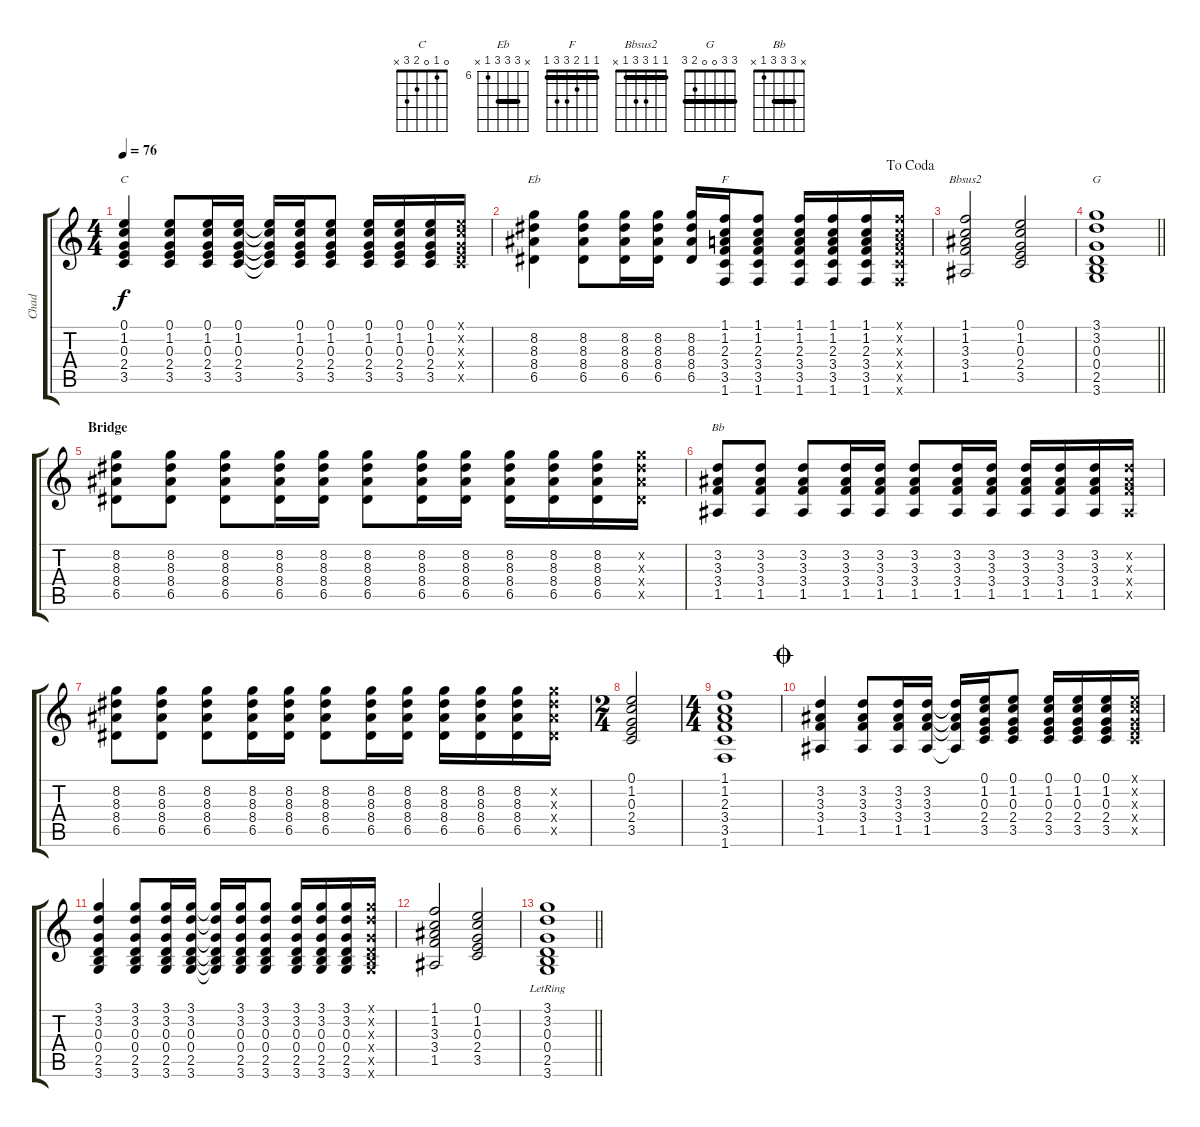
\track ("Chad" "Chad") {instrument acousticguitarsteel}
\staff {score tabs}
\tuning (E4 B3 G3 D3 A2 E2) {hide}
\chord ("C" 0 1 0 2 3 x)
\chord ("Eb" x 8 8 8 6 x) {firstfret 6 barre 8}
\chord ("F" 1 1 2 3 3 1) {barre 1}
\chord ("Bbsus2" 1 1 3 3 1 x) {barre 1}
\chord ("G" 3 3 0 0 2 3) {barre 3}
\chord ("Bb" x 3 3 3 1 x) {barre 3}
\ts (4 4)
\tempo 76
\clef g2
\ks c
(0.1 1.2 0.3 2.4 3.5).4{ch "C" dy f} (0.1 1.2 0.3 2.4 3.5).8 (0.1 1.2 0.3 2.4 3.5).16 (0.1 1.2 0.3 2.4 3.5).16 (0.1{t} 1.2{t} 0.3{t} 2.4{t} 3.5{t}).16 (0.1 1.2 0.3 2.4 3.5).16 (0.1 1.2 0.3 2.4 3.5).8 (0.1 1.2 0.3 2.4 3.5).16 (0.1 1.2 0.3 2.4 3.5).16 (0.1 1.2 0.3 2.4 3.5).16 (0.1{x} 1.2{x} 0.3{x} 2.4{x} 3.5{x}).16 |
\jump dacoda
(8.2 8.3 8.4 6.5).4{ch "Eb"} (8.2 8.3 8.4 6.5).8 (8.2 8.3 8.4 6.5).16 (8.2 8.3 8.4 6.5).16 (8.2 8.3 8.4 6.5).16 (1.1 1.2 2.3 3.4 3.5 1.6).16{ch "F"} (1.1 1.2 2.3 3.4 3.5 1.6).8 (1.1 1.2 2.3 3.4 3.5 1.6).16 (1.1 1.2 2.3 3.4 3.5 1.6).16 (1.1 1.2 2.3 3.4 3.5 1.6).16 (1.1{x} 1.2{x} 2.3{x} 3.4{x} 3.5{x} 1.6{x}).16 |
(1.1 1.2 3.3 3.4 1.5).2{ch "Bbsus2"} (0.1 1.2 0.3 2.4 3.5).2 |
\barLineRight lightlight
(3.1 3.2 0.3 0.4 2.5 3.6).1{ch "G"} |
\section ("" "Bridge")
(8.2 8.3 8.4 6.5).8 (8.2 8.3 8.4 6.5).8 (8.2 8.3 8.4 6.5).8 (8.2 8.3 8.4 6.5).16 (8.2 8.3 8.4 6.5).16 (8.2 8.3 8.4 6.5).8 (8.2 8.3 8.4 6.5).16 (8.2 8.3 8.4 6.5).16 (8.2 8.3 8.4 6.5).16 (8.2 8.3 8.4 6.5).16 (8.2 8.3 8.4 6.5).16 (8.2{x} 8.3{x} 8.4{x} 6.5{x}).16 |
(3.2 3.3 3.4 1.5).8{ch "Bb"} (3.2 3.3 3.4 1.5).8 (3.2 3.3 3.4 1.5).8 (3.2 3.3 3.4 1.5).16 (3.2 3.3 3.4 1.5).16 (3.2 3.3 3.4 1.5).8 (3.2 3.3 3.4 1.5).16 (3.2 3.3 3.4 1.5).16 (3.2 3.3 3.4 1.5).16 (3.2 3.3 3.4 1.5).16 (3.2 3.3 3.4 1.5).16 (3.2{x} 3.3{x} 3.4{x} 1.5{x}).16 |
(8.2 8.3 8.4 6.5).8 (8.2 8.3 8.4 6.5).8 (8.2 8.3 8.4 6.5).8 (8.2 8.3 8.4 6.5).16 (8.2 8.3 8.4 6.5).16 (8.2 8.3 8.4 6.5).8 (8.2 8.3 8.4 6.5).16 (8.2 8.3 8.4 6.5).16 (8.2 8.3 8.4 6.5).16 (8.2 8.3 8.4 6.5).16 (8.2 8.3 8.4 6.5).16 (8.2{x} 8.3{x} 8.4{x} 6.5{x}).16 |
\ts (2 4)
(0.1 1.2 0.3 2.4 3.5).2 |
\ts (4 4)
(1.1 1.2 2.3 3.4 3.5 1.6).1 |
\jump coda
(3.2 3.3 3.4 1.5).4 (3.2 3.3 3.4 1.5).8 (3.2 3.3 3.4 1.5).16 (3.2 3.3 3.4 1.5).16 (3.2{t} 3.3{t} 3.4{t} 1.5{t}).16 (0.1 1.2 0.3 2.4 3.5).16 (0.1 1.2 0.3 2.4 3.5).8 (0.1 1.2 0.3 2.4 3.5).16 (0.1 1.2 0.3 2.4 3.5).16 (0.1 1.2 0.3 2.4 3.5).16 (0.1{x} 1.2{x} 0.3{x} 2.4{x} 3.5{x}).16 |
(3.1 3.2 0.3 0.4 2.5 3.6).4 (3.1 3.2 0.3 0.4 2.5 3.6).8 (3.1 3.2 0.3 0.4 2.5 3.6).16 (3.1 3.2 0.3 0.4 2.5 3.6).16 (3.1{t} 3.2{t} 0.3{t} 0.4{t} 2.5{t} 3.6{t}).16 (3.1 3.2 0.3 0.4 2.5 3.6).16 (3.1 3.2 0.3 0.4 2.5 3.6).8 (3.1 3.2 0.3 0.4 2.5 3.6).16 (3.1 3.2 0.3 0.4 2.5 3.6).16 (3.1 3.2 0.3 0.4 2.5 3.6).16 (3.1{x} 3.2{x} 0.3{x} 0.4{x} 2.5{x} 3.6{x}).16 |
(1.1 1.2 3.3 3.4 1.5).2 (0.1 1.2 0.3 2.4 3.5).2 |
\barLineRight lightlight
(3.1{lr} 3.2{lr} 0.3{lr} 0.4{lr} 2.5{lr} 3.6{lr}).1
